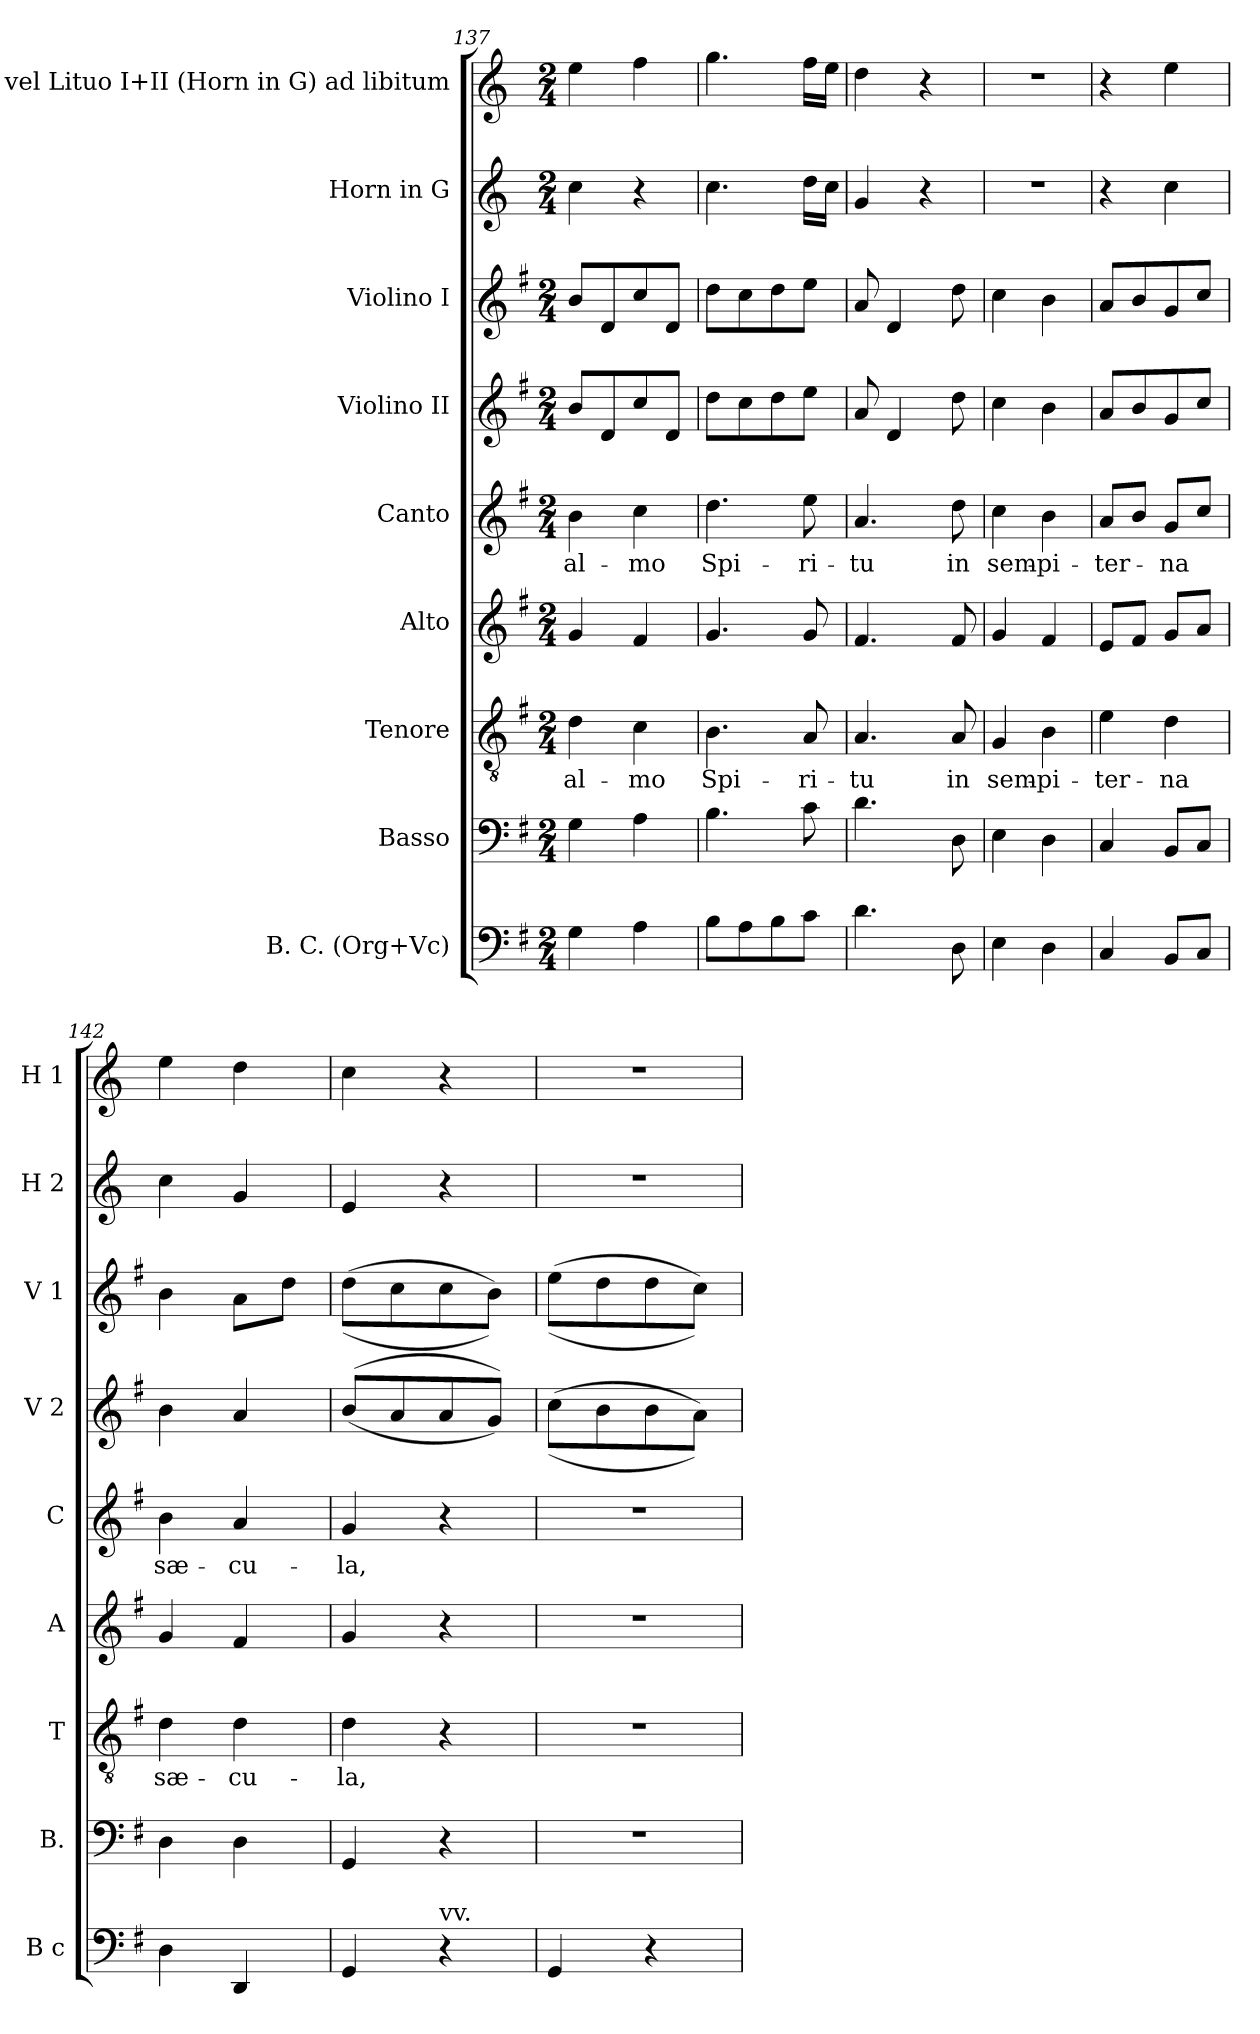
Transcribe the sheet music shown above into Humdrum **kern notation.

**kern	**kern	**kern	**text	**kern	**kern	**text	**kern	**kern	**kern	**kern
*part9	*part8	*part7	*part7	*part6	*part5	*part5	*part4	*part3	*part2	*part1
*staff9	*staff8	*staff7	*staff7	*staff6	*staff5	*staff5	*staff4	*staff3	*staff2	*staff1
*I"B. C. (Org+Vc)	*I"Basso	*I"Tenore	*	*I"Alto	*I"Canto	*	*I"Violino II	*I"Violino I	*I"Horn in G	*I"Tuba vel Lituo I+II (Horn  in G) ad libitum
*I'B c	*I'B.	*I'T	*	*I'A	*I'C	*	*I'V 2	*I'V 1	*I'H 2	*I'H 1
*clefF4	*clefF4	*clefGv2	*	*clefG2	*clefG2	*	*clefG2	*clefG2	*clefG2	*clefG2
*	*	*	*	*	*	*	*	*	*ITrd3c5	*ITrd3c5
*k[f#]	*k[f#]	*k[f#]	*	*k[f#]	*k[f#]	*	*k[f#]	*k[f#]	*k[f#]	*k[f#]
*M2/4	*M2/4	*M2/4	*	*M2/4	*M2/4	*	*M2/4	*M2/4	*M2/4	*M2/4
=137	=137	=137	=137	=137	=137	=137	=137	=137	=137	=137
!	!	!	!LO:LY:b	!	!	!LO:LY:b	!	!	!	!
4G\	4G\	4d\	al-	4g/	4b\	al-	8b/L	8b/L	4g\	4b\
.	.	.	.	.	.	.	8d/	8d/	.	.
!	!	!	!LO:LY:b	!	!	!LO:LY:b	!	!	!	!
4A\	4A\	4c\	-mo	4f#/	4cc\	-mo	8cc/	8cc/	4r	4cc\
.	.	.	.	.	.	.	8d/J	8d/J	.	.
=138	=138	=138	=138	=138	=138	=138	=138	=138	=138	=138
!	!	!	!LO:LY:b	!	!	!LO:LY:b	!	!	!	!
8B\L	4.B\	4.B\	Spi-	4.g/	4.dd\	Spi-	8dd\L	8dd\L	4.g\	4.dd\
8A\	.	.	.	.	.	.	8cc\	8cc\	.	.
8B\	.	.	.	.	.	.	8dd\	8dd\	.	.
!	!	!	!LO:LY:b	!	!	!LO:LY:b	!	!	!	!
8c\J	8c\	8A/	-ri-	8g/	8ee\	-ri-	8ee\J	8ee\J	16a\LL	16cc\LL
.	.	.	.	.	.	.	.	.	16g\JJ	16b\JJ
=139	=139	=139	=139	=139	=139	=139	=139	=139	=139	=139
!	!	!	!LO:LY:b	!	!	!LO:LY:b	!	!	!	!
4.d\	4.d\	4.A/	-tu	4.f#/	4.a/	-tu	8a/	8a/	4d/	4a\
.	.	.	.	.	.	.	4d/	4d/	.	.
.	.	.	.	.	.	.	.	.	4r	4r
!	!	!	!LO:LY:b	!	!	!LO:LY:b	!	!	!	!
8D\	8D\	8A/	in	8f#/	8dd\	in	8dd\	8dd\	.	.
=140	=140	=140	=140	=140	=140	=140	=140	=140	=140	=140
!	!	!	!LO:LY:b	!	!	!LO:LY:b	!	!	!	!
4E\	4E\	4G/	sem-	4g/	4cc\	sem-	4cc\	4cc\	2r	2r
!	!	!	!LO:LY:b	!	!	!LO:LY:b	!	!	!	!
4D\	4D\	4B\	-pi-	4f#/	4b\	-pi-	4b\	4b\	.	.
!!LO:PB:g=z
=141	=141	=141	=141	=141	=141	=141	=141	=141	=141	=141
!	!	!	!LO:LY:b	!	!	!LO:LY:b	!	!	!	!
4C/	4C/	4e\	-ter-	8e/L	8a/L	-ter-	8a/L	8a/L	4r	4r
.	.	.	.	8f#/J	8b/J	.	8b/	8b/	.	.
!	!	!	!LO:LY:b	!	!	!LO:LY:b	!	!	!	!
8BB/L	8BB/L	4d\	-na	8g/L	8g/L	-na	8g/	8g/	4g\	4b\
8C/J	8C/J	.	.	8a/J	8cc/J	.	8cc/J	8cc/J	.	.
=142	=142	=142	=142	=142	=142	=142	=142	=142	=142	=142
!	!	!	!LO:LY:b	!	!	!LO:LY:b	!	!	!	!
4D\	4D\	4d\	sæ-	4g/	4b\	sæ-	4b\	4b\	4g\	4b\
!	!	!	!LO:LY:b	!	!	!LO:LY:b	!	!	!	!
4DD/	4D\	4d\	-cu-	4f#/	4a/	-cu-	4a/	8a\L	4d/	4a\
.	.	.	.	.	.	.	.	8dd\J	.	.
=143	=143	=143	=143	=143	=143	=143	=143	=143	=143	=143
!	!	!	!LO:LY:b	!	!	!LO:LY:b	!	!	!	!
4GG/	4GG/	4d\	-la,	4g/	4g/	-la,	((8b/L	((8dd\L	4B/	4g\
.	.	.	.	.	.	.	8a/	8cc\	.	.
!LO:TX:a:t=vv.	!	!	!	!	!	!	!	!	!	!
4r	4r	4r	.	4r	4r	.	8a/	8cc\	4r	4r
.	.	.	.	.	.	.	8g/J))	8b\J))	.	.
=144	=144	=144	=144	=144	=144	=144	=144	=144	=144	=144
4GG/	2r	2r	.	2r	2r	.	((8cc\L	((8ee\L	2r	2r
.	.	.	.	.	.	.	8b\	8dd\	.	.
4r	.	.	.	.	.	.	8b\	8dd\	.	.
.	.	.	.	.	.	.	8a\J))	8cc\J))	.	.
=	=	=	=	=	=	=	=	=	=	=
*-	*-	*-	*-	*-	*-	*-	*-	*-	*-	*-
